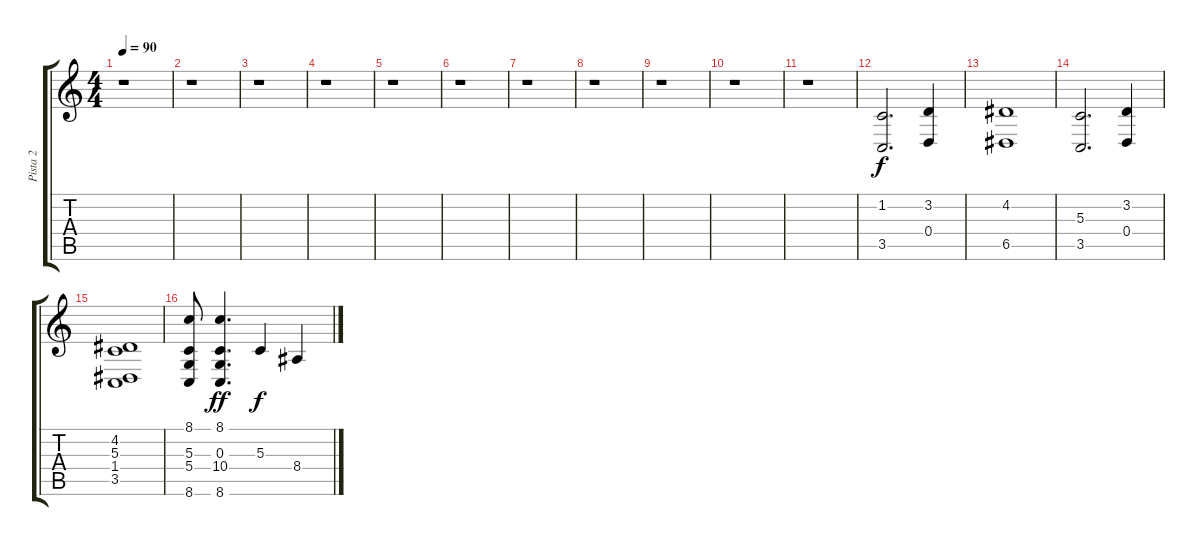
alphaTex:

\track ("Pista 2" "Pista 2") {instrument gunshot}
\staff {score tabs}
\tuning (E4 B3 G3 D3 A2 E2) {hide}
\ts (4 4)
\tempo 90
\clef g2
\ks c
r.1{dy f} |
r.1 |
r.1 |
r.1 |
r.1 |
r.1 |
r.1 |
r.1 |
r.1 |
r.1 |
r.1 |
(1.2 3.5).2{d instrument trumpet} (3.2 0.4).4 |
(4.2 6.5).1 |
(5.3 3.5).2{d} (3.2 0.4).4 |
(4.2 5.3 1.4 3.5).1 |
(8.1 5.3 5.4 8.6).8 (8.1 0.3 10.4 8.6).4{d dy ff} 5.3.4{dy f} 8.4.4
